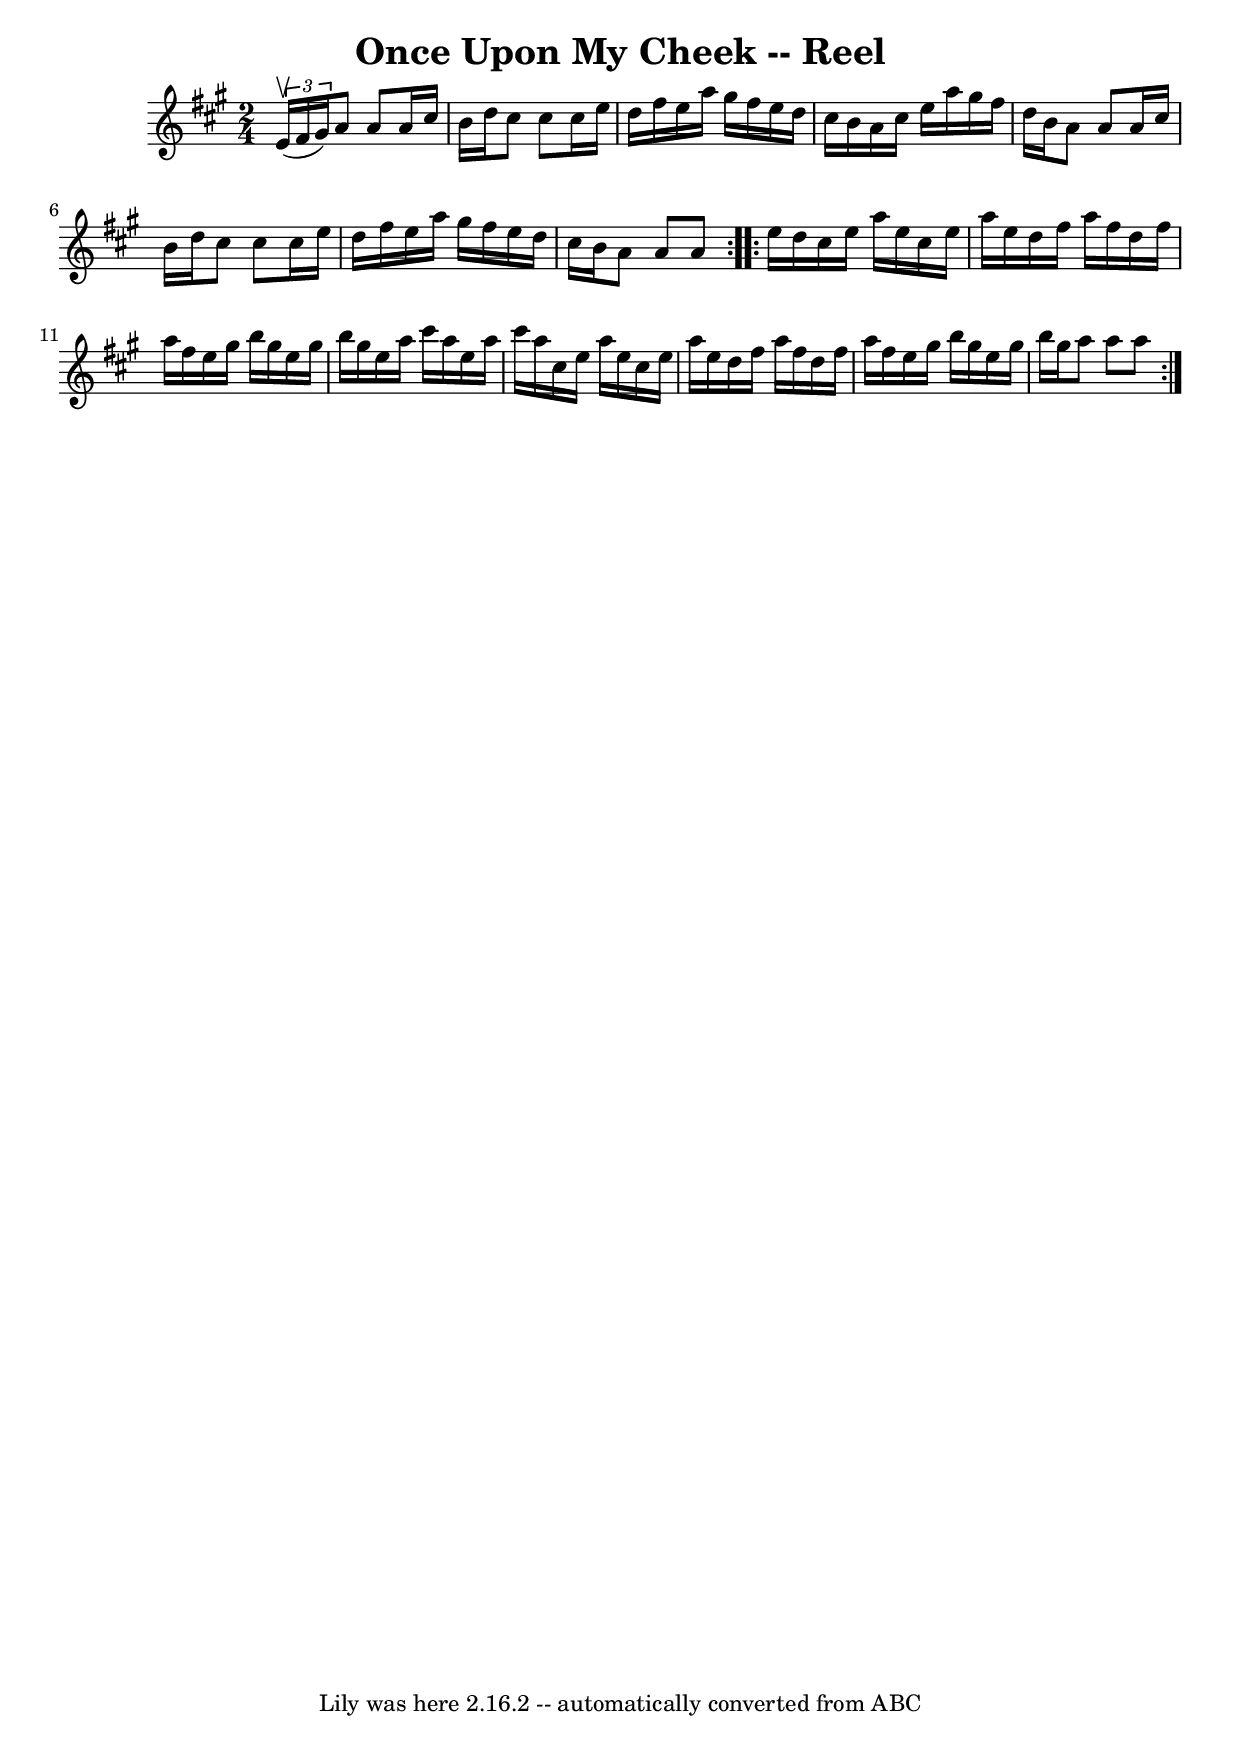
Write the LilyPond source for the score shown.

\version "2.16.2"
\include "Mammoth.ily"
\header {
  %% book = "Ryan's Mammoth Collection"
 crossRefNumber = "1"
 footnotes = ""
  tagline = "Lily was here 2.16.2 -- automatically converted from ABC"
  title = "Once Upon My Cheek -- Reel"

}
voicedefault =  {



  \repeat volta 2 {

    \time 2/4 
    \key a \major
    \times 2/3 { e'16^\upbow(fs'16 gs'16)  	       }   |
 a'8 a'8 a'16 cs''16 b'16 d''16  |
 cs''8 cs''8 cs''16 e''16 d''16 fs''16   |
 e''16 a''16 gs''16 fs''16 e''16 d''16 cs''16 b'16   |
 a'16 cs''16 e''16 a''16 gs''16 fs''16 d''16 b'16   |
 a'8 a'8 a'16 cs''16 b'16 d''16   |
 cs''8 cs''8 cs''16 e''16 d''16 fs''16   |
 e''16 a''16 gs''16 fs''16 e''16 d''16 cs''16 b'16   |
 a'8 a'8 a'8  

  } 
  \repeat volta 2 { e''16 d''16   |
 cs''16 e''16 a''16 e''16 cs''16 e''16 a''16 e''16   |
 d''16 fs''16 a''16 fs''16 d''16 fs''16 a''16 fs''16   |
 e''16 gs''16 b''16 gs''16 e''16 gs''16 b''16 gs''16   |
 e''16 a''16 cs'''16 a''16 e''16 a''16 cs'''16 a''16    |
 cs''16 e''16 a''16 e''16 cs''16 e''16 a''16 e''16   |
 d''16 fs''16 a''16 fs''16 d''16 fs''16 a''16 fs''16   |
 e''16 gs''16 b''16 gs''16 e''16 gs''16 b''16 gs''16   |
 a''8 a''8 a''8  
  }   

}

\score{
  <<

    \context Staff="default"
    {
      \voicedefault 
      
    }

  >>
  \layout {
    
  }
  \midi {
  }

}
